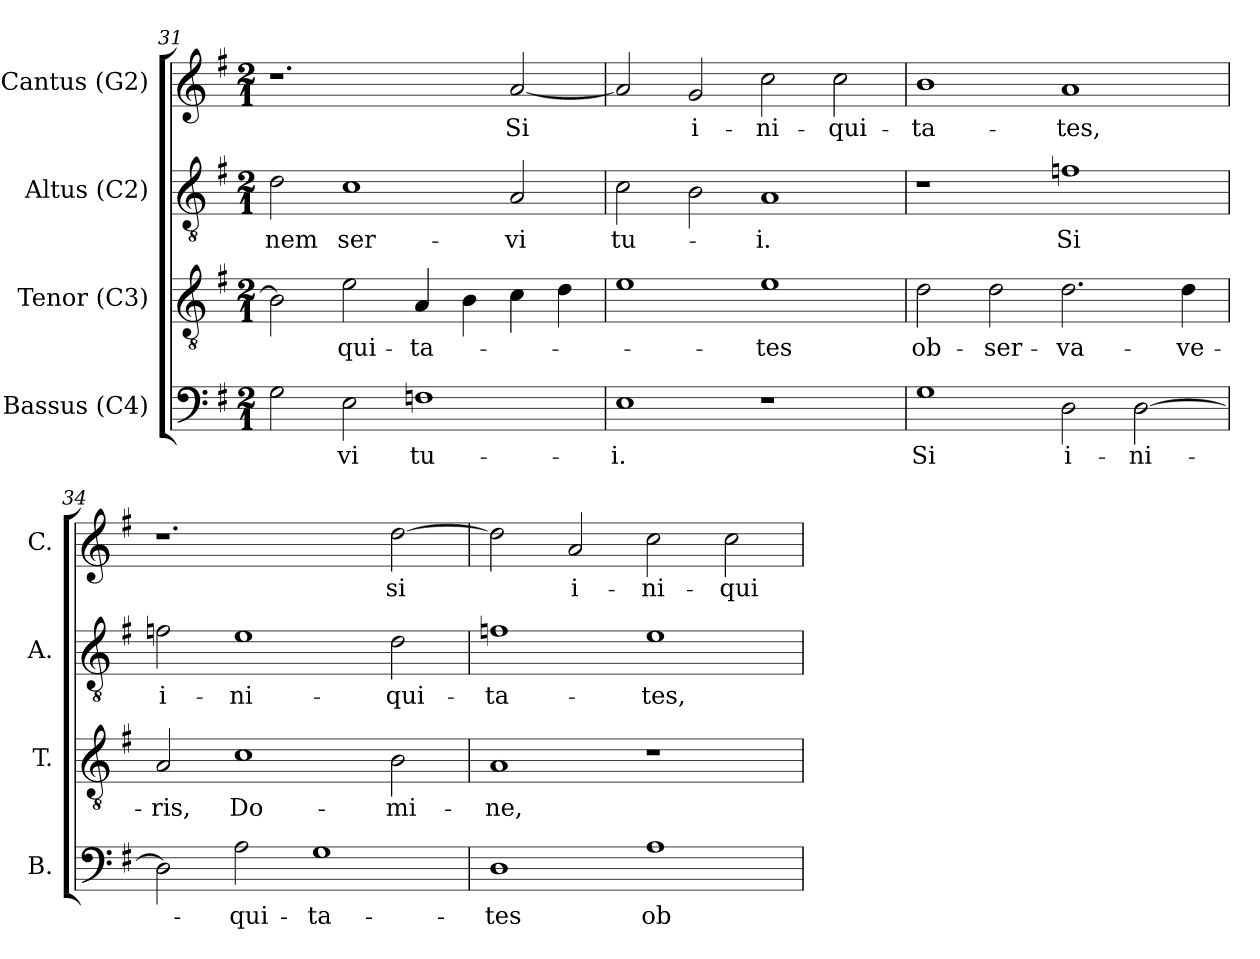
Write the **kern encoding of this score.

**kern	**text	**kern	**text	**kern	**text	**kern	**text
*part4	*part4	*part3	*part3	*part2	*part2	*part1	*part1
*staff4	*staff4	*staff3	*staff3	*staff2	*staff2	*staff1	*staff1
*I"Bassus (C4)	*	*I"Tenor (C3)	*	*I"Altus (C2)	*	*I"Cantus (G2)	*
*I'B.	*	*I'T.	*	*I'A.	*	*I'C.	*
!!LO:PB:g=z
*clefF4	*	*clefGv2	*	*clefGv2	*	*clefG2	*
*	*	*ITrd7c12	*	*ITrd7c12	*	*	*
*k[f#]	*	*k[f#]	*	*k[f#]	*	*k[f#]	*
*G:	*	*G:	*	*G:	*	*G:	*
*M2/1	*	*M2/1	*	*M2/1	*	*M2/1	*
=31	=31	=31	=31	=31	=31	=31	=31
!	!	!	!	!	!LO:LY:b:color=#000000	!	!
2Gi\	.	2BBi\]	.	2Di\	-nem	1.r	.
!	!LO:LY:b:color=#000000	!	!	!	!	!	!
!	!	!	!LO:LY:b:color=#000000	!	!	!	!
!	!	!	!	!	!LO:LY:b:color=#000000	!	!
2Ei\	-vi	2Ei\	-qui-	1Ci	ser-	.	.
!	!LO:LY:b:color=#000000	!	!	!	!	!	!
!	!	!	!LO:LY:b:color=#000000	!	!	!	!
1Fni	tu-	4AAi/	-ta-	.	.	.	.
.	.	4BBi\	.	.	.	.	.
!	!	!	!	!	!LO:LY:b:color=#000000	!	!
!	!	!	!	!	!	!	!LO:LY:b:color=#000000
.	.	4Ci\	.	2AAi/	-vi	[2ai/	Si
.	.	4Di\	.	.	.	.	.
=32	=32	=32	=32	=32	=32	=32	=32
!	!LO:LY:b:color=#000000	!	!	!	!	!	!
!	!	!	!	!	!LO:LY:b:color=#000000	!	!
1Ei	-i.	1Ei	.	2Ci\	tu-	2ai/]	.
!	!	!	!	!	!	!	!LO:LY:b:color=#000000
.	.	.	.	2BBi\	.	2gi/	i-
!	!	!	!LO:LY:b:color=#000000	!	!	!	!
!	!	!	!	!	!LO:LY:b:color=#000000	!	!
!	!	!	!	!	!	!	!LO:LY:b:color=#000000
1r	.	1Ei	-tes	1AAi	-i.	2cci\	-ni-
!	!	!	!	!	!	!	!LO:LY:b:color=#000000
.	.	.	.	.	.	2cci\	-qui-
=33	=33	=33	=33	=33	=33	=33	=33
!	!LO:LY:b:color=#000000	!	!	!	!	!	!
!	!	!	!LO:LY:b:color=#000000	!	!	!	!
!	!	!	!	!	!	!	!LO:LY:b:color=#000000
1Gi	Si	2Di\	ob-	1r	.	1bi	-ta-
!	!	!	!LO:LY:b:color=#000000	!	!	!	!
.	.	2Di\	-ser-	.	.	.	.
!	!LO:LY:b:color=#000000	!	!	!	!	!	!
!	!	!	!LO:LY:b:color=#000000	!	!	!	!
!	!	!	!	!	!LO:LY:b:color=#000000	!	!
!	!	!	!	!	!	!	!LO:LY:b:color=#000000
2Di\	i-	2.Di\	-va-	1Fni	Si	1ai	-tes,
!	!LO:LY:b:color=#000000	!	!	!	!	!	!
[2Di\	-ni-	.	.	.	.	.	.
!	!	!	!LO:LY:b:color=#000000	!	!	!	!
.	.	4Di\	-ve-	.	.	.	.
=34	=34	=34	=34	=34	=34	=34	=34
!	!	!	!LO:LY:b:color=#000000	!	!	!	!
!	!	!	!	!	!LO:LY:b:color=#000000	!	!
2Di\]	.	2AAi/	-ris,	2Fni\	i-	1.r	.
!	!LO:LY:b:color=#000000	!	!	!	!	!	!
!	!	!	!LO:LY:b:color=#000000	!	!	!	!
!	!	!	!	!	!LO:LY:b:color=#000000	!	!
2Ai\	-qui-	1Ci	Do-	1Ei	-ni-	.	.
!	!LO:LY:b:color=#000000	!	!	!	!	!	!
1Gi	-ta-	.	.	.	.	.	.
!	!	!	!LO:LY:b:color=#000000	!	!	!	!
!	!	!	!	!	!LO:LY:b:color=#000000	!	!
!	!	!	!	!	!	!	!LO:LY:b:color=#000000
.	.	2BBi\	-mi-	2Di\	-qui-	[2ddi\	si
!!LO:LB:g=z
=35	=35	=35	=35	=35	=35	=35	=35
!	!LO:LY:b:color=#000000	!	!	!	!	!	!
!	!	!	!LO:LY:b:color=#000000	!	!	!	!
!	!	!	!	!	!LO:LY:b:color=#000000	!	!
1Di	-tes	1AAi	-ne,	1Fni	-ta-	2ddi\]	.
!	!	!	!	!	!	!	!LO:LY:b:color=#000000
.	.	.	.	.	.	2ai/	i-
!	!LO:LY:b:color=#000000	!	!	!	!	!	!
!	!	!	!	!	!LO:LY:b:color=#000000	!	!
!	!	!	!	!	!	!	!LO:LY:b:color=#000000
1Ai	ob-	1r	.	1Ei	-tes,	2cci\	-ni-
!	!	!	!	!	!	!	!LO:LY:b:color=#000000
.	.	.	.	.	.	2cci\	-qui-
=	=	=	=	=	=	=	=
*-	*-	*-	*-	*-	*-	*-	*-
